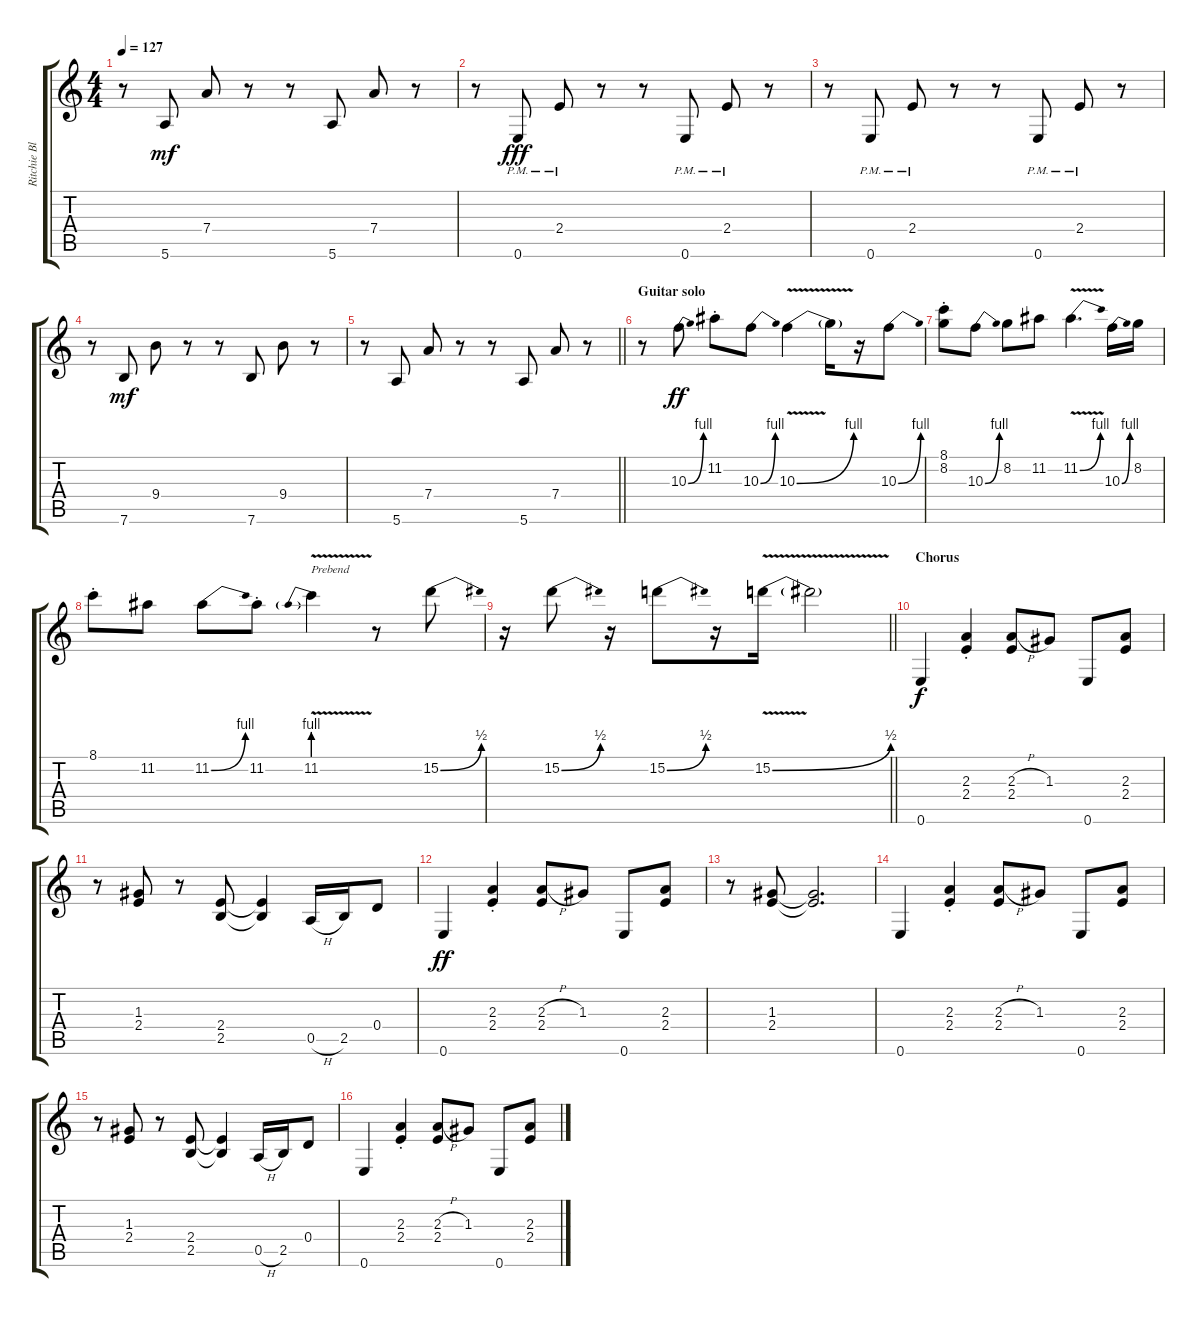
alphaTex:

\track ("Ritchie Blackmore" "Ritchie Bl") {instrument overdrivenguitar}
\staff {score tabs}
\tuning (E4 B3 G3 D3 A2 E2) {hide}
\ts (4 4)
\tempo 127
\clef g2
\ks c
r.8{dy mf} 5.6.8 7.4.8 r.8 r.8 5.6.8 7.4.8 r.8 |
r.8 0.6{pm}.8{dy fff} 2.4{pm}.8 r.8 r.8 0.6{pm}.8 2.4{pm}.8 r.8 |
r.8 0.6{pm}.8 2.4{pm}.8 r.8 r.8 0.6{pm}.8 2.4{pm}.8 r.8 |
r.8 7.6.8{dy mf} 9.4.8 r.8 r.8 7.6.8 9.4.8 r.8 |
\barLineRight lightlight
r.8 5.6.8 7.4.8 r.8 r.8 5.6.8 7.4.8 r.8 |
\section ("" "Guitar solo")
r.8 10.3{be (bend 0 0 60 4)}.8{dy ff volume 12} 11.2{st}.8 10.3{be (bend 0 0 60 4)}.8 10.3{be (bend 0 0 60 4) v}.4 10.3{t}.16 r.16 10.3{be (bend 0 0 60 4)}.8 |
(8.1{st} 8.2{st}).8 10.3{be (bend 0 0 60 4)}.8 8.2.8 11.2.8 11.2{be (bend 0 0 60 4) v}.4{d} 10.3{be (bend 0 0 60 4)}.16 8.2.16 |
8.1{st}.8 11.2.8 11.2{be (bend 0 0 60 4)}.8 11.2{st}.8 11.2{be (prebend 0 4 60 4) v}.4{txt "Prebend"} r.8 15.2{be (bend 0 0 60 2)}.8 |
\barLineRight lightlight
r.16 15.2{be (bend 0 0 60 2)}.8 r.16 15.2{be (bend 0 0 60 2)}.8 r.16 15.2{be (bend 0 0 60 2) v}.16 15.2{t}.2 |
\section ("" "Chorus")
0.6.4{dy f} (2.3{st} 2.4{st}).4 (2.3{h} 2.4).8 1.3.8 0.6.8 (2.3 2.4).8 |
r.8 (1.3 2.4).8 r.8 (2.4 2.5).8 (2.4{t} 2.5{t}).4 0.5{h}.16 2.5.16 0.4.8 |
0.6.4{dy ff} (2.3{st} 2.4{st}).4 (2.3{h} 2.4).8 1.3.8 0.6.8 (2.3 2.4).8 |
r.8 (1.3 2.4).8 (1.3{t} 2.4{t}).2{d} |
0.6.4 (2.3{st} 2.4{st}).4 (2.3{h} 2.4).8 1.3.8 0.6.8 (2.3 2.4).8 |
r.8 (1.3 2.4).8 r.8 (2.4 2.5).8 (2.4{t} 2.5{t}).4 0.5{h}.16 2.5.16 0.4.8 |
0.6.4 (2.3{st} 2.4{st}).4 (2.3{h} 2.4).8 1.3.8 0.6.8 (2.3 2.4).8
